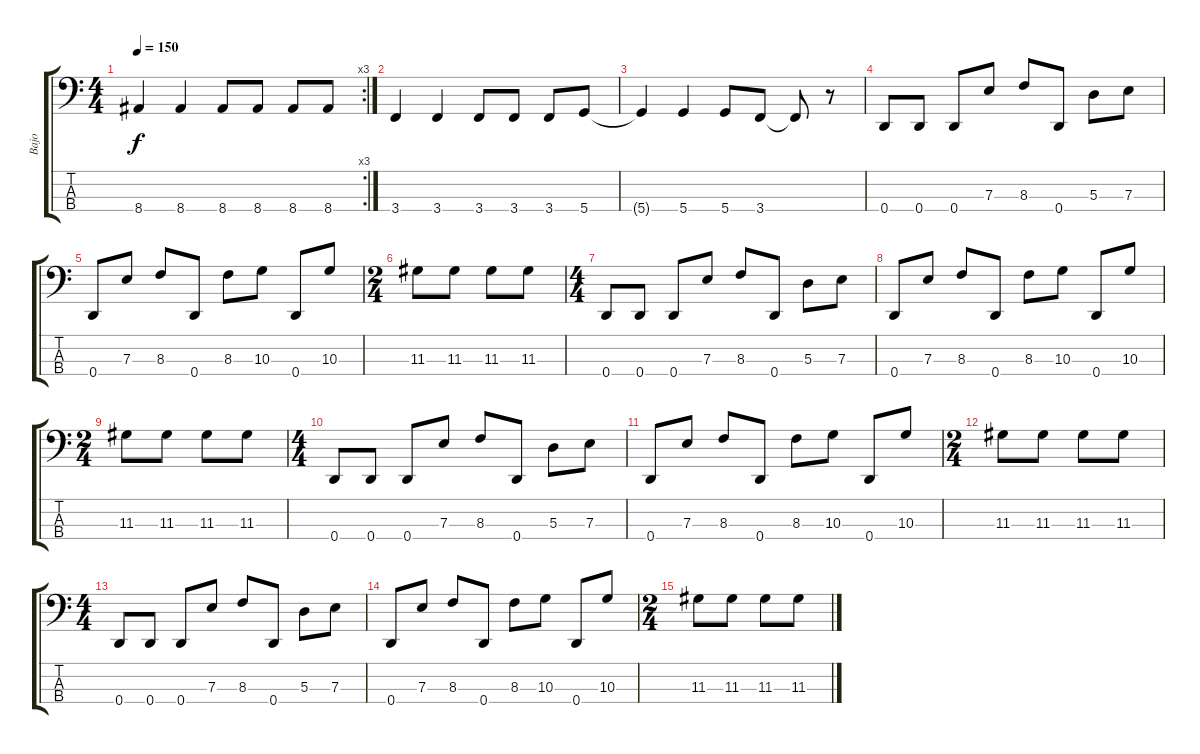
\track ("Bajo" "Bajo") {instrument electricbassfinger}
\staff {score tabs}
\tuning (G2 D2 A1 D1) {hide}
\rc 3
\ts (4 4)
\tempo 150
\clef f4
\ks c
8.4{t}.4{dy f} 8.4.4 8.4.8 8.4.8 8.4.8 8.4.8 |
3.4.4 3.4.4 3.4.8 3.4.8 3.4.8 5.4.8 |
5.4{t}.4 5.4.4 5.4.8 3.4.8 3.4{t}.8 r.8 |
0.4.8 0.4.8 0.4.8 7.3.8 8.3.8 0.4.8 5.3.8 7.3.8 |
0.4.8 7.3.8 8.3.8 0.4.8 8.3.8 10.3.8 0.4.8 10.3.8 |
\ts (2 4)
11.3.8 11.3.8 11.3.8 11.3.8 |
\ts (4 4)
0.4.8 0.4.8 0.4.8 7.3.8 8.3.8 0.4.8 5.3.8 7.3.8 |
0.4.8 7.3.8 8.3.8 0.4.8 8.3.8 10.3.8 0.4.8 10.3.8 |
\ts (2 4)
11.3.8 11.3.8 11.3.8 11.3.8 |
\ts (4 4)
0.4.8 0.4.8 0.4.8 7.3.8 8.3.8 0.4.8 5.3.8 7.3.8 |
0.4.8 7.3.8 8.3.8 0.4.8 8.3.8 10.3.8 0.4.8 10.3.8 |
\ts (2 4)
11.3.8 11.3.8 11.3.8 11.3.8 |
\ts (4 4)
0.4.8 0.4.8 0.4.8 7.3.8 8.3.8 0.4.8 5.3.8 7.3.8 |
0.4.8 7.3.8 8.3.8 0.4.8 8.3.8 10.3.8 0.4.8 10.3.8 |
\ts (2 4)
11.3.8 11.3.8 11.3.8 11.3.8
